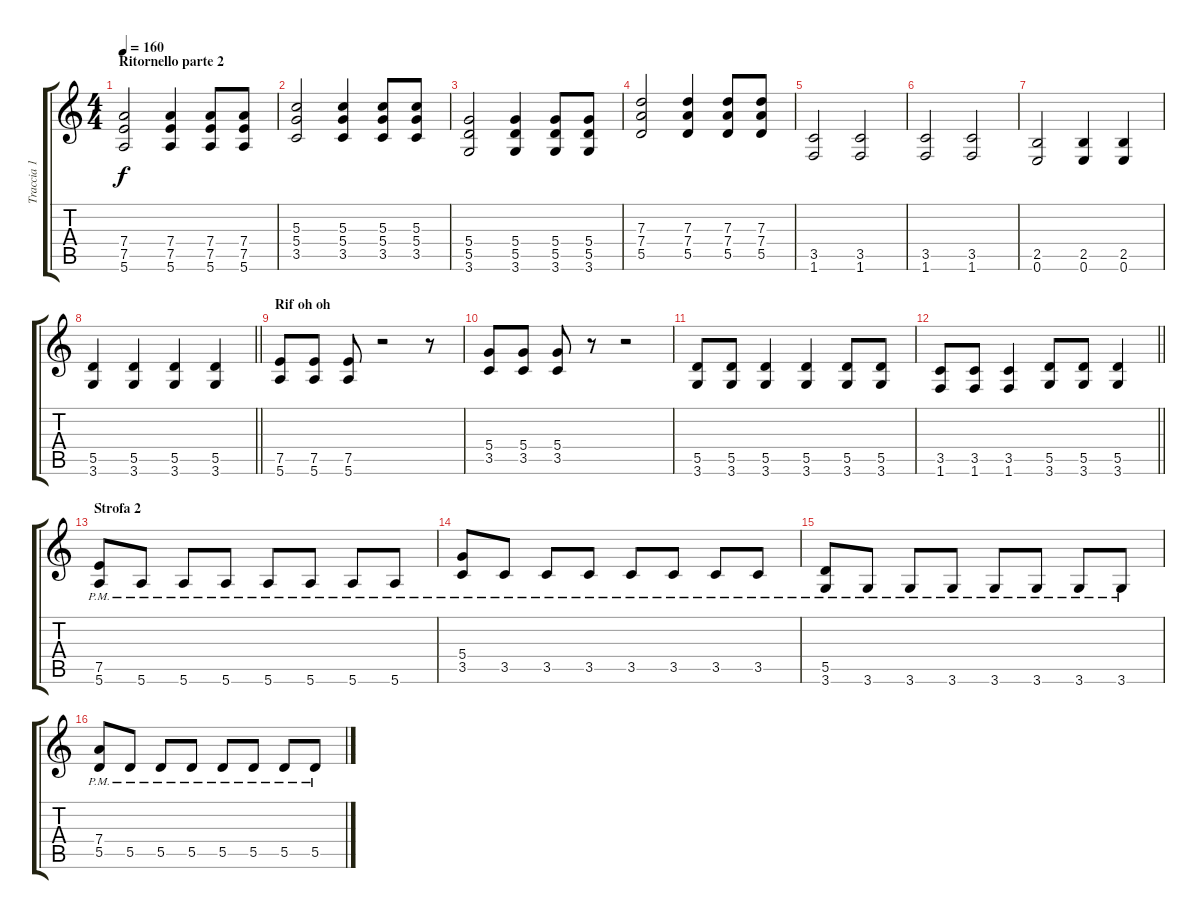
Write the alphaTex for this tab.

\track ("Traccia 1" "Traccia 1") {instrument distortionguitar}
\staff {score tabs}
\tuning (E4 B3 G3 D3 A2 E2) {hide}
\ts (4 4)
\section ("" "Ritornello parte 2")
\tempo 160
\clef g2
\ks c
(7.4 7.5 5.6).2{dy f} (7.4 7.5 5.6).4 (7.4 7.5 5.6).8 (7.4 7.5 5.6).8 |
(5.3 5.4 3.5).2 (5.3 5.4 3.5).4 (5.3 5.4 3.5).8 (5.3 5.4 3.5).8 |
(5.4 5.5 3.6).2 (5.4 5.5 3.6).4 (5.4 5.5 3.6).8 (5.4 5.5 3.6).8 |
(7.3 7.4 5.5).2 (7.3 7.4 5.5).4 (7.3 7.4 5.5).8 (7.3 7.4 5.5).8 |
(3.5 1.6).2 (3.5 1.6).2 |
(3.5 1.6).2 (3.5 1.6).2 |
(2.5 0.6).2 (2.5 0.6).4 (2.5 0.6).4 |
\barLineRight lightlight
(5.5 3.6).4 (5.5 3.6).4 (5.5 3.6).4 (5.5 3.6).4 |
\section ("" "Rif oh oh")
(7.5 5.6).8 (7.5 5.6).8 (7.5 5.6).8 r.2 r.8 |
(5.4 3.5).8 (5.4 3.5).8 (5.4 3.5).8 r.8 r.2 |
(5.5 3.6).8 (5.5 3.6).8 (5.5 3.6).4 (5.5 3.6).4 (5.5 3.6).8 (5.5 3.6).8 |
\barLineRight lightlight
(3.5 1.6).8 (3.5 1.6).8 (3.5 1.6).4 (5.5 3.6).8 (5.5 3.6).8 (5.5 3.6).4 |
\section ("" "Strofa 2")
(7.5 5.6{pm}).8 5.6{pm}.8 5.6{pm}.8 5.6{pm}.8 5.6{pm}.8 5.6{pm}.8 5.6{pm}.8 5.6{pm}.8 |
(5.4 3.5{pm}).8 3.5{pm}.8 3.5{pm}.8 3.5{pm}.8 3.5{pm}.8 3.5{pm}.8 3.5{pm}.8 3.5{pm}.8 |
(5.5 3.6{pm}).8 3.6{pm}.8 3.6{pm}.8 3.6{pm}.8 3.6{pm}.8 3.6{pm}.8 3.6{pm}.8 3.6{pm}.8 |
(7.4 5.5{pm}).8 5.5{pm}.8 5.5{pm}.8 5.5{pm}.8 5.5{pm}.8 5.5{pm}.8 5.5{pm}.8 5.5{pm}.8
